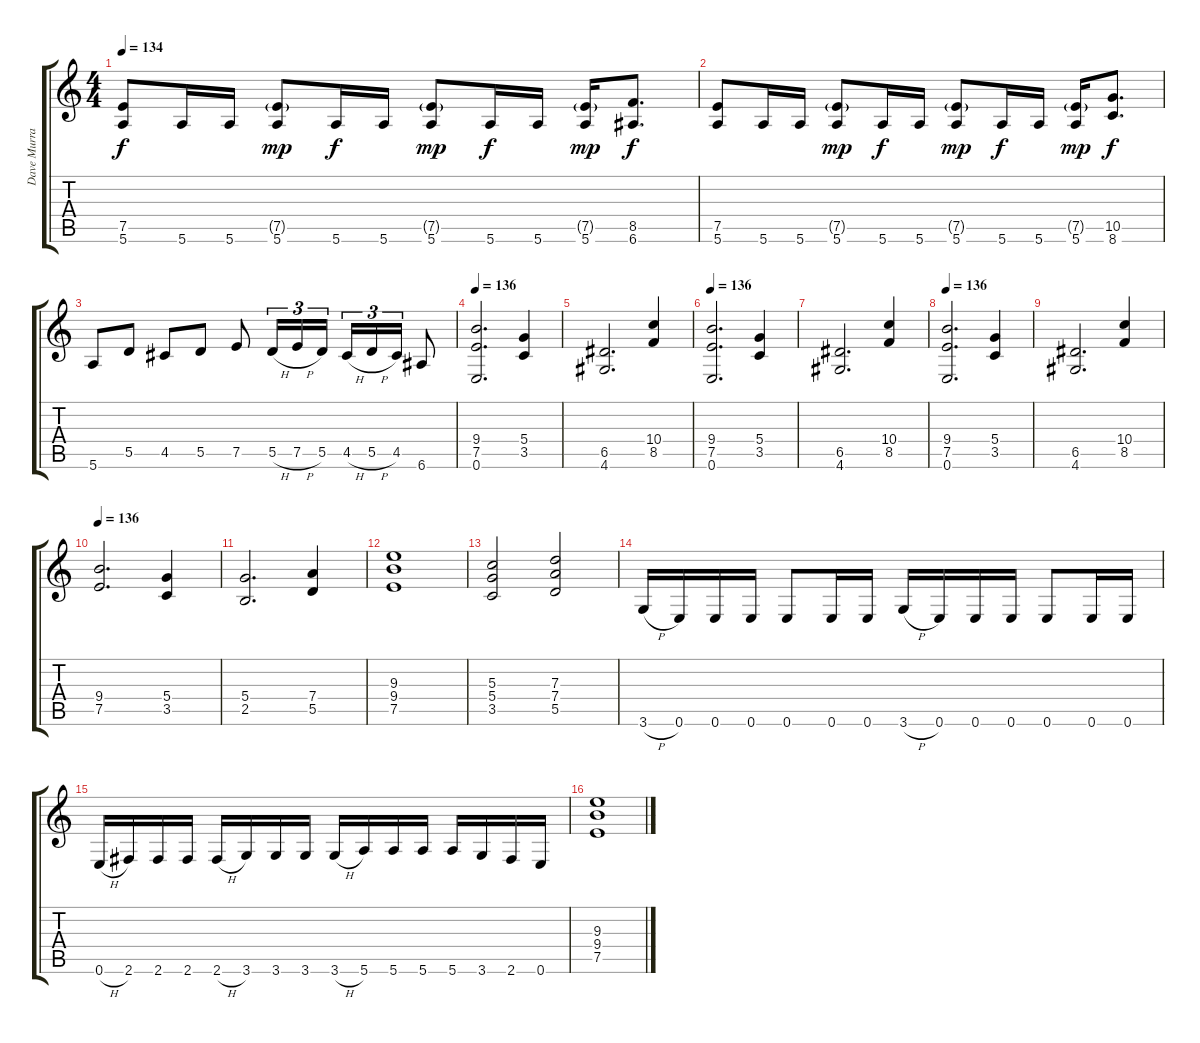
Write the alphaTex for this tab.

\track ("Dave Murray" "Dave Murra") {instrument distortionguitar}
\staff {score tabs}
\tuning (E4 B3 G3 D3 A2 E2) {hide}
\ts (4 4)
\tempo 134
\clef g2
\ks c
(7.5 5.6).8{dy f} 5.6.16 5.6.16 (7.5{g} 5.6).8{dy mp} 5.6.16{dy f} 5.6.16 (7.5{g} 5.6).8{dy mp} 5.6.16{dy f} 5.6.16 (7.5{g} 5.6).16{dy mp} (8.5 6.6).8{d dy f} |
(7.5 5.6).8 5.6.16 5.6.16 (7.5{g} 5.6).8{dy mp} 5.6.16{dy f} 5.6.16 (7.5{g} 5.6).8{dy mp} 5.6.16{dy f} 5.6.16 (7.5{g} 5.6).16{dy mp} (10.5 8.6).8{d dy f} |
5.6.8 5.5.8 4.5.8 5.5.8 7.5.8 5.5{h}.16{tu (3 2)} 7.5{h}.16{tu (3 2)} 5.5.16{tu (3 2)} 4.5{h}.16{tu (3 2)} 5.5{h}.16{tu (3 2)} 4.5.16{tu (3 2)} 6.6.8 |
\tempo 136
(9.4 7.5 0.6).2{d} (5.4 3.5).4 |
(6.5 4.6).2{d} (10.4 8.5).4 |
\tempo 136
(9.4 7.5 0.6).2{d} (5.4 3.5).4 |
(6.5 4.6).2{d} (10.4 8.5).4 |
\tempo 136
(9.4 7.5 0.6).2{d} (5.4 3.5).4 |
(6.5 4.6).2{d} (10.4 8.5).4 |
\tempo 136
(9.4 7.5).2{d} (5.4 3.5).4 |
(5.4 2.5).2{d} (7.4 5.5).4 |
(9.3 9.4 7.5).1 |
(5.3 5.4 3.5).2 (7.3 7.4 5.5).2 |
3.6{h}.16 0.6.16 0.6.16 0.6.16 0.6.8 0.6.16 0.6.16 3.6{h}.16 0.6.16 0.6.16 0.6.16 0.6.8 0.6.16 0.6.16 |
0.6{h}.16 2.6.16 2.6.16 2.6.16 2.6{h}.16 3.6.16 3.6.16 3.6.16 3.6{h}.16 5.6.16 5.6.16 5.6.16 5.6.16 3.6.16 2.6.16 0.6.16 |
(9.3 9.4 7.5).1
